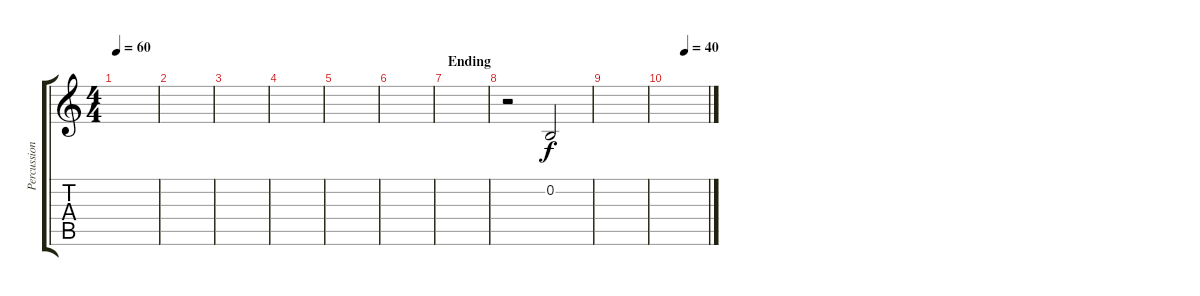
\track ("Percussion" "Percussion") {instrument reversecymbal}
\staff {score tabs}
\tuning (E4 B3 G3 D3 A2 E2) {hide}
\ts (4 4)
\tempo 60
\clef g2
\ks c
|
|
|
|
|
|
\section ("" "Ending")
|
r.2 0.2.2 |
|
\tempo (40 0.4375)
